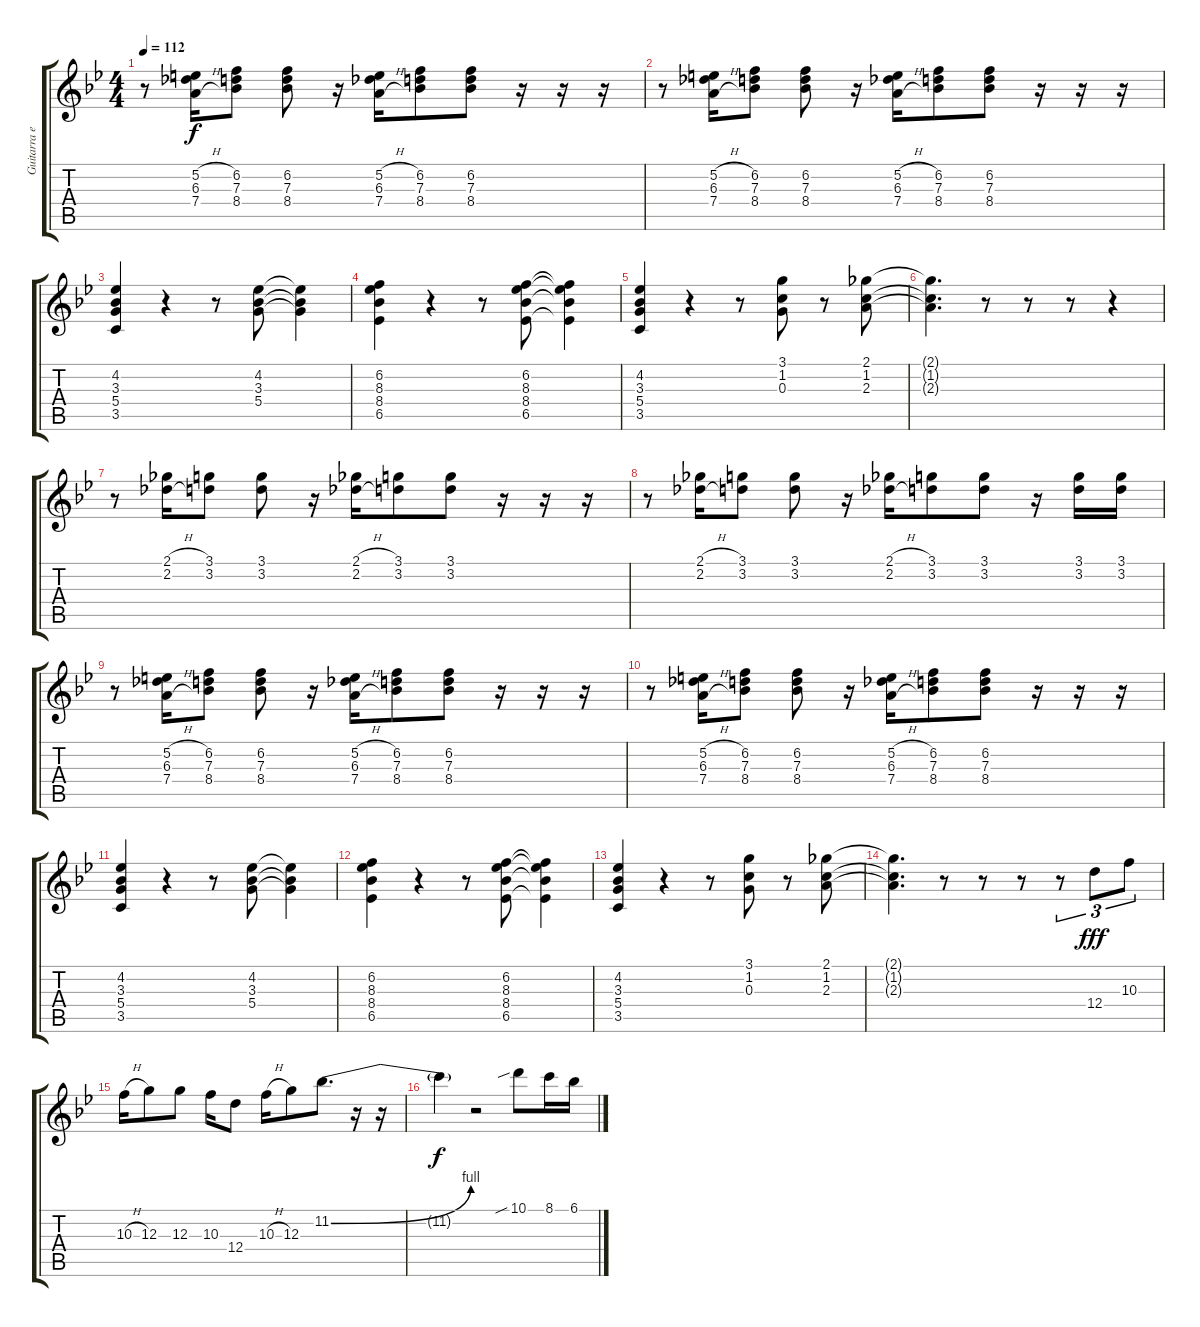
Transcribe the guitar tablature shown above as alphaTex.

\track ("Guitarra eléctrica" "Guitarra e") {instrument electricguitarclean}
\staff {score tabs}
\tuning (E4 B3 G3 D3 A2 E2) {hide}
\ts (4 4)
\tempo 112
\clef g2
\ks bb
r.8{dy f} (5.2{h} 6.3{h} 7.4{h}).16 (6.2 7.3 8.4).8 (6.2 7.3 8.4).8 r.16 (5.2{h} 6.3{h} 7.4{h}).16 (6.2 7.3 8.4).8 (6.2 7.3 8.4).8 r.16 r.16 r.16 |
r.8 (5.2{h} 6.3{h} 7.4{h}).16 (6.2 7.3 8.4).8 (6.2 7.3 8.4).8 r.16 (5.2{h} 6.3{h} 7.4{h}).16 (6.2 7.3 8.4).8 (6.2 7.3 8.4).8 r.16 r.16 r.16 |
(4.2 3.3 5.4 3.5).4 r.4 r.8 (4.2 3.3 5.4).8 (4.2{t} 3.3{t} 5.4{t}).4 |
(6.2 8.3 8.4 6.5).4 r.4 r.8 (6.2 8.3 8.4 6.5).8 (6.2{t} 8.3{t} 8.4{t} 6.5{t}).4 |
(4.2 3.3 5.4 3.5).4 r.4 r.8 (3.1 1.2 0.3).8 r.8 (2.1 1.2 2.3).8 |
(2.1{t} 1.2{t} 2.3{t}).4{d} r.8 r.8 r.8 r.4 |
r.8 (2.1{h} 2.2{h}).16 (3.1 3.2).8 (3.1 3.2).8 r.16 (2.1{h} 2.2{h}).16 (3.1 3.2).8 (3.1 3.2).8 r.16 r.16 r.16 |
r.8 (2.1{h} 2.2{h}).16 (3.1 3.2).8 (3.1 3.2).8 r.16 (2.1{h} 2.2{h}).16 (3.1 3.2).8 (3.1 3.2).8 r.16 (3.1 3.2).16 (3.1 3.2).16 |
r.8 (5.2{h} 6.3{h} 7.4{h}).16 (6.2 7.3 8.4).8 (6.2 7.3 8.4).8 r.16 (5.2{h} 6.3{h} 7.4{h}).16 (6.2 7.3 8.4).8 (6.2 7.3 8.4).8 r.16 r.16 r.16 |
r.8 (5.2{h} 6.3{h} 7.4{h}).16 (6.2 7.3 8.4).8 (6.2 7.3 8.4).8 r.16 (5.2{h} 6.3{h} 7.4{h}).16 (6.2 7.3 8.4).8 (6.2 7.3 8.4).8 r.16 r.16 r.16 |
(4.2 3.3 5.4 3.5).4 r.4 r.8 (4.2 3.3 5.4).8 (4.2{t} 3.3{t} 5.4{t}).4 |
(6.2 8.3 8.4 6.5).4 r.4 r.8 (6.2 8.3 8.4 6.5).8 (6.2{t} 8.3{t} 8.4{t} 6.5{t}).4 |
(4.2 3.3 5.4 3.5).4 r.4 r.8 (3.1 1.2 0.3).8 r.8 (2.1 1.2 2.3).8 |
(2.1{t} 1.2{t} 2.3{t}).4{d} r.8 r.8 r.8 r.8{tu (3 2) volume 16 instrument distortionguitar} 12.4.8{tu (3 2) dy fff} 10.3.8{tu (3 2)} |
10.3{h}.16 12.3.8 12.3.8 10.3.16 12.4.8 10.3{h}.16 12.3.8 11.2{be (bend 0 0 60 4)}.8{d} r.16 r.16 |
11.2{t}.4{dy f} r.2 10.1{sib}.8 8.1.16 6.1.16
